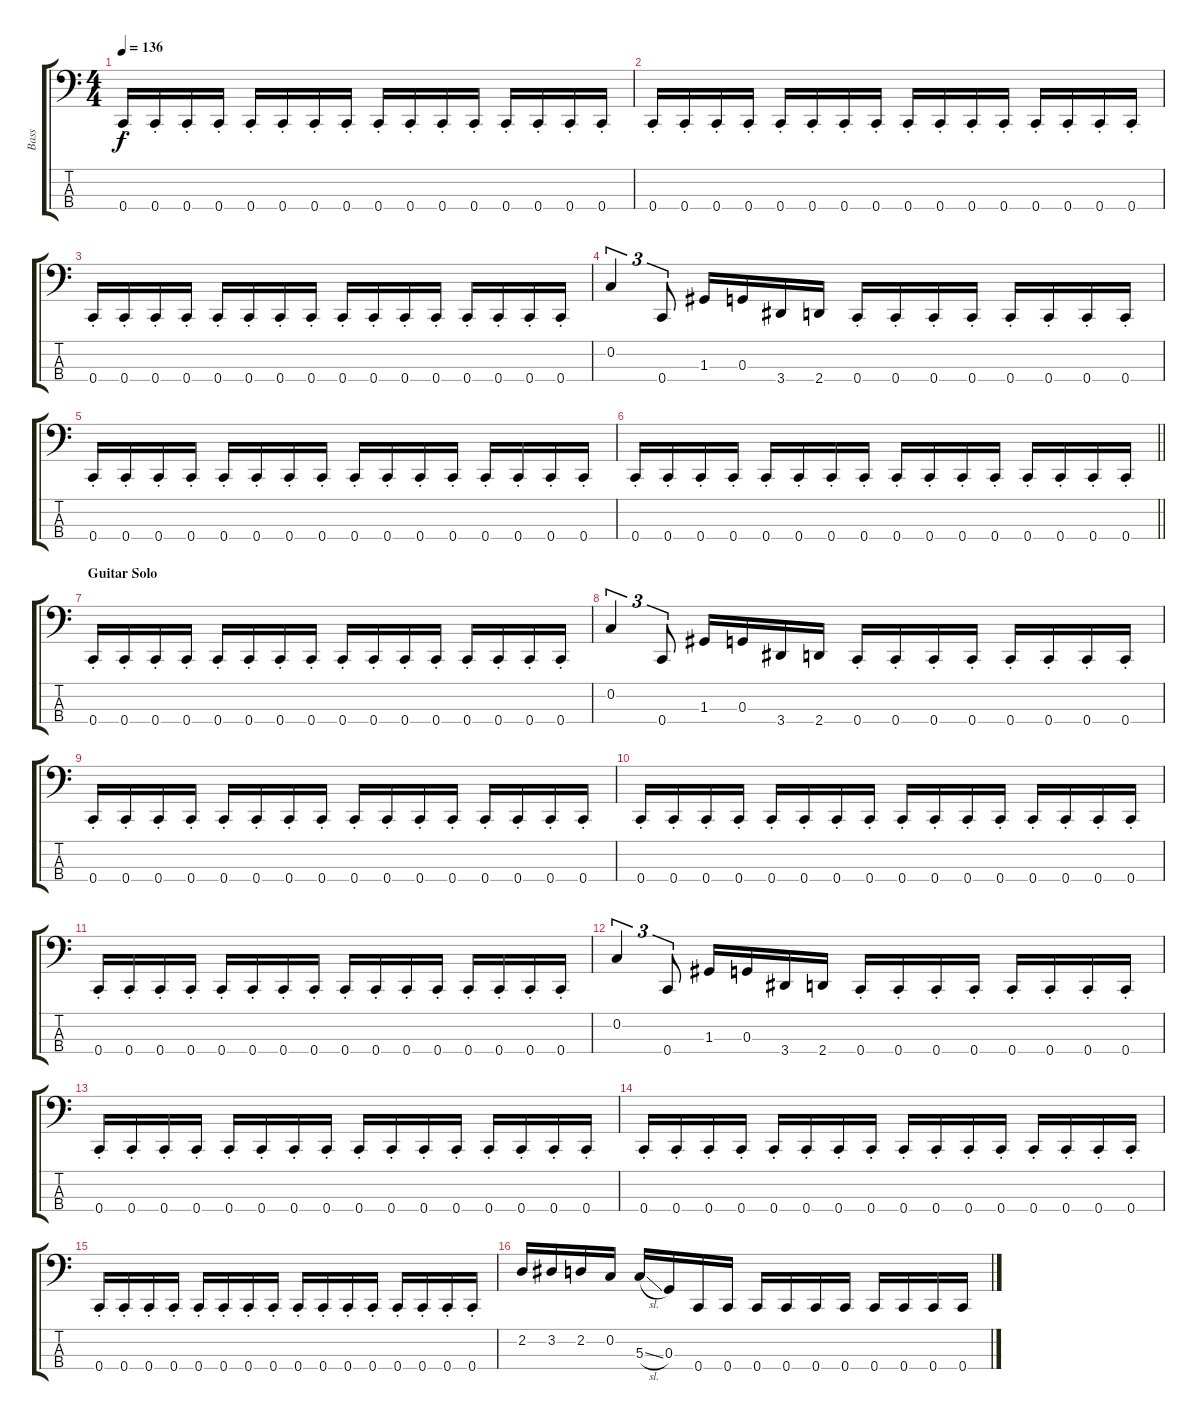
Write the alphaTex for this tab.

\track ("Bass" "Bass") {instrument electricbassfinger}
\staff {score tabs}
\tuning (F2 C2 G1 C1) {hide}
\ts (4 4)
\tempo 136
\clef f4
\ks c
0.4{st}.16{dy f} 0.4{st}.16 0.4{st}.16 0.4{st}.16 0.4{st}.16 0.4{st}.16 0.4{st}.16 0.4{st}.16 0.4{st}.16 0.4{st}.16 0.4{st}.16 0.4{st}.16 0.4{st}.16 0.4{st}.16 0.4{st}.16 0.4{st}.16 |
0.4{st}.16 0.4{st}.16 0.4{st}.16 0.4{st}.16 0.4{st}.16 0.4{st}.16 0.4{st}.16 0.4{st}.16 0.4{st}.16 0.4{st}.16 0.4{st}.16 0.4{st}.16 0.4{st}.16 0.4{st}.16 0.4{st}.16 0.4{st}.16 |
0.4{st}.16 0.4{st}.16 0.4{st}.16 0.4{st}.16 0.4{st}.16 0.4{st}.16 0.4{st}.16 0.4{st}.16 0.4{st}.16 0.4{st}.16 0.4{st}.16 0.4{st}.16 0.4{st}.16 0.4{st}.16 0.4{st}.16 0.4{st}.16 |
0.2.4{tu (3 2)} 0.4.8{tu (3 2)} 1.3.16 0.3.16 3.4.16 2.4.16 0.4{st}.16 0.4{st}.16 0.4{st}.16 0.4{st}.16 0.4{st}.16 0.4{st}.16 0.4{st}.16 0.4{st}.16 |
0.4{st}.16 0.4{st}.16 0.4{st}.16 0.4{st}.16 0.4{st}.16 0.4{st}.16 0.4{st}.16 0.4{st}.16 0.4{st}.16 0.4{st}.16 0.4{st}.16 0.4{st}.16 0.4{st}.16 0.4{st}.16 0.4{st}.16 0.4{st}.16 |
\barLineRight lightlight
0.4{st}.16 0.4{st}.16 0.4{st}.16 0.4{st}.16 0.4{st}.16 0.4{st}.16 0.4{st}.16 0.4{st}.16 0.4{st}.16 0.4{st}.16 0.4{st}.16 0.4{st}.16 0.4{st}.16 0.4{st}.16 0.4{st}.16 0.4{st}.16 |
\section ("" "Guitar Solo")
0.4{st}.16 0.4{st}.16 0.4{st}.16 0.4{st}.16 0.4{st}.16 0.4{st}.16 0.4{st}.16 0.4{st}.16 0.4{st}.16 0.4{st}.16 0.4{st}.16 0.4{st}.16 0.4{st}.16 0.4{st}.16 0.4{st}.16 0.4{st}.16 |
0.2.4{tu (3 2)} 0.4.8{tu (3 2)} 1.3.16 0.3.16 3.4.16 2.4.16 0.4{st}.16 0.4{st}.16 0.4{st}.16 0.4{st}.16 0.4{st}.16 0.4{st}.16 0.4{st}.16 0.4{st}.16 |
0.4{st}.16 0.4{st}.16 0.4{st}.16 0.4{st}.16 0.4{st}.16 0.4{st}.16 0.4{st}.16 0.4{st}.16 0.4{st}.16 0.4{st}.16 0.4{st}.16 0.4{st}.16 0.4{st}.16 0.4{st}.16 0.4{st}.16 0.4{st}.16 |
0.4{st}.16 0.4{st}.16 0.4{st}.16 0.4{st}.16 0.4{st}.16 0.4{st}.16 0.4{st}.16 0.4{st}.16 0.4{st}.16 0.4{st}.16 0.4{st}.16 0.4{st}.16 0.4{st}.16 0.4{st}.16 0.4{st}.16 0.4{st}.16 |
0.4{st}.16 0.4{st}.16 0.4{st}.16 0.4{st}.16 0.4{st}.16 0.4{st}.16 0.4{st}.16 0.4{st}.16 0.4{st}.16 0.4{st}.16 0.4{st}.16 0.4{st}.16 0.4{st}.16 0.4{st}.16 0.4{st}.16 0.4{st}.16 |
0.2.4{tu (3 2)} 0.4.8{tu (3 2)} 1.3.16 0.3.16 3.4.16 2.4.16 0.4{st}.16 0.4{st}.16 0.4{st}.16 0.4{st}.16 0.4{st}.16 0.4{st}.16 0.4{st}.16 0.4{st}.16 |
0.4{st}.16 0.4{st}.16 0.4{st}.16 0.4{st}.16 0.4{st}.16 0.4{st}.16 0.4{st}.16 0.4{st}.16 0.4{st}.16 0.4{st}.16 0.4{st}.16 0.4{st}.16 0.4{st}.16 0.4{st}.16 0.4{st}.16 0.4{st}.16 |
0.4{st}.16 0.4{st}.16 0.4{st}.16 0.4{st}.16 0.4{st}.16 0.4{st}.16 0.4{st}.16 0.4{st}.16 0.4{st}.16 0.4{st}.16 0.4{st}.16 0.4{st}.16 0.4{st}.16 0.4{st}.16 0.4{st}.16 0.4{st}.16 |
0.4{st}.16 0.4{st}.16 0.4{st}.16 0.4{st}.16 0.4{st}.16 0.4{st}.16 0.4{st}.16 0.4{st}.16 0.4{st}.16 0.4{st}.16 0.4{st}.16 0.4{st}.16 0.4{st}.16 0.4{st}.16 0.4{st}.16 0.4{st}.16 |
2.2.16 3.2.16 2.2.16 0.2.16 5.3{sl}.16 0.3.16 0.4.16 0.4.16 0.4.16 0.4.16 0.4.16 0.4.16 0.4.16 0.4.16 0.4.16 0.4.16
